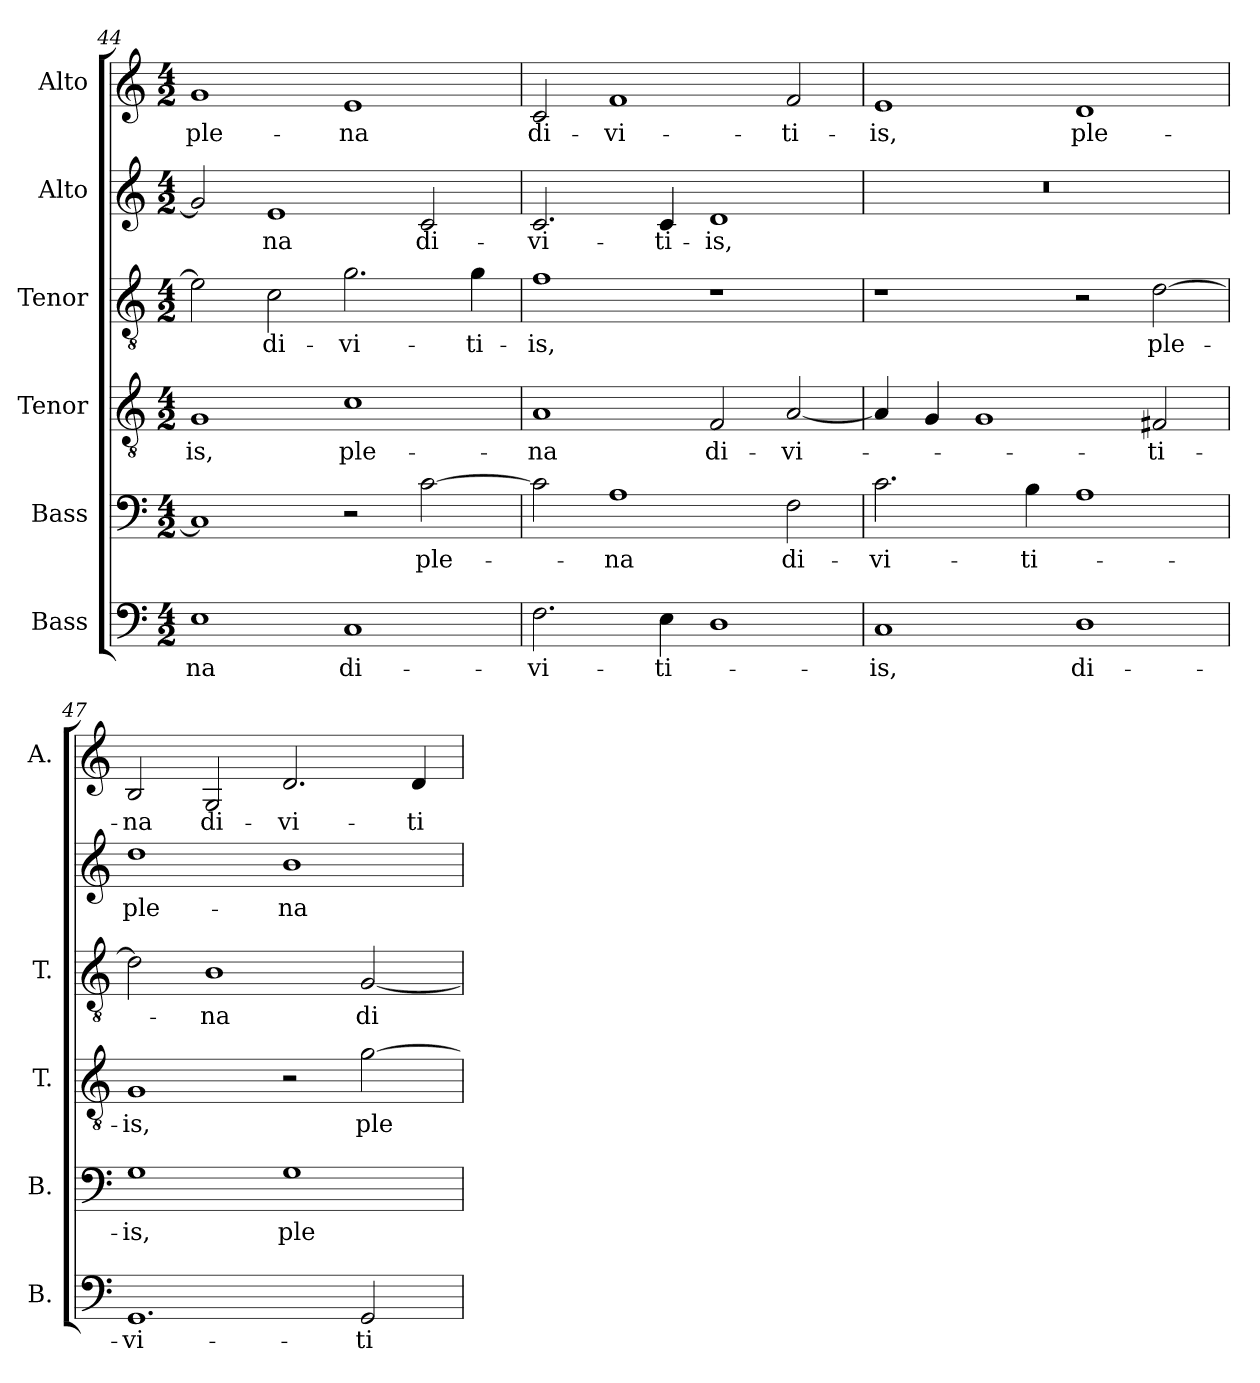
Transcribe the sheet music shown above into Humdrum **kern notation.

**kern	**text	**kern	**text	**kern	**text	**kern	**text	**kern	**text	**kern	**text
*part6	*part6	*part5	*part5	*part4	*part4	*part3	*part3	*part2	*part2	*part1	*part1
*staff6	*staff6	*staff5	*staff5	*staff4	*staff4	*staff3	*staff3	*staff2	*staff2	*staff1	*staff1
*I"Bass	*	*I"Bass	*	*I"Tenor	*	*I"Tenor	*	*I"Alto	*	*I"Alto	*
*I'B.	*	*I'B.	*	*I'T.	*	*I'T.	*	*	*	*I'A.	*
*clefF4	*	*clefF4	*	*clefGv2	*	*clefGv2	*	*clefG2	*	*clefG2	*
*	*	*	*	*ITrd7c12	*	*ITrd7c12	*	*	*	*	*
*k[]	*	*k[]	*	*k[]	*	*k[]	*	*k[]	*	*k[]	*
*C:	*	*C:	*	*C:	*	*C:	*	*C:	*	*C:	*
*M4/2	*	*M4/2	*	*M4/2	*	*M4/2	*	*M4/2	*	*M4/2	*
=44	=44	=44	=44	=44	=44	=44	=44	=44	=44	=44	=44
!	!LO:LY:b:color=#000000	!	!	!	!	!	!	!	!	!	!
!	!	!	!	!	!LO:LY:b:color=#000000	!	!	!	!	!	!
!	!	!	!	!	!	!	!	!	!	!	!LO:LY:b:color=#000000
1Ei	-na	1Ci]	.	1GGi	-is,	2Ei\]	.	2gi/]	.	1gi	ple-
!	!	!	!	!	!	!	!LO:LY:b:color=#000000	!	!	!	!
!	!	!	!	!	!	!	!	!	!LO:LY:b:color=#000000	!	!
.	.	.	.	.	.	2Ci\	di-	1ei	-na	.	.
!	!LO:LY:b:color=#000000	!	!	!	!	!	!	!	!	!	!
!	!	!	!	!	!LO:LY:b:color=#000000	!	!	!	!	!	!
!	!	!	!	!	!	!	!LO:LY:b:color=#000000	!	!	!	!
!	!	!	!	!	!	!	!	!	!	!	!LO:LY:b:color=#000000
1Ci	di-	2r	.	1Ci	ple-	2.Gi\	-vi-	.	.	1ei	-na
!	!	!	!LO:LY:b:color=#000000	!	!	!	!	!	!	!	!
!	!	!	!	!	!	!	!	!	!LO:LY:b:color=#000000	!	!
.	.	[2ci\	ple-	.	.	.	.	2ci/	di-	.	.
!	!	!	!	!	!	!	!LO:LY:b:color=#000000	!	!	!	!
.	.	.	.	.	.	4Gi\	-ti-	.	.	.	.
=45	=45	=45	=45	=45	=45	=45	=45	=45	=45	=45	=45
!	!LO:LY:b:color=#000000	!	!	!	!	!	!	!	!	!	!
!	!	!	!	!	!LO:LY:b:color=#000000	!	!	!	!	!	!
!	!	!	!	!	!	!	!LO:LY:b:color=#000000	!	!	!	!
!	!	!	!	!	!	!	!	!	!LO:LY:b:color=#000000	!	!
!	!	!	!	!	!	!	!	!	!	!	!LO:LY:b:color=#000000
2.Fi\	-vi-	2ci\]	.	1AAi	-na	1Fi	-is,	2.ci/	-vi-	2ci/	di-
!	!	!	!LO:LY:b:color=#000000	!	!	!	!	!	!	!	!
!	!	!	!	!	!	!	!	!	!	!	!LO:LY:b:color=#000000
.	.	1Ai	-na	.	.	.	.	.	.	1fi	-vi-
!	!LO:LY:b:color=#000000	!	!	!	!	!	!	!	!	!	!
!	!	!	!	!	!	!	!	!	!LO:LY:b:color=#000000	!	!
4Ei\	-ti-	.	.	.	.	.	.	4ci/	-ti-	.	.
!	!	!	!	!	!LO:LY:b:color=#000000	!	!	!	!	!	!
!	!	!	!	!	!	!	!	!	!LO:LY:b:color=#000000	!	!
1Di	.	.	.	2FFi/	di-	1r	.	1di	-is,	.	.
!	!	!	!LO:LY:b:color=#000000	!	!	!	!	!	!	!	!
!	!	!	!	!	!LO:LY:b:color=#000000	!	!	!	!	!	!
!	!	!	!	!	!	!	!	!	!	!	!LO:LY:b:color=#000000
.	.	2Fi\	di-	[2AAi/	-vi-	.	.	.	.	2fi/	-ti-
!!LO:LB:g=z
=46	=46	=46	=46	=46	=46	=46	=46	=46	=46	=46	=46
!	!LO:LY:b:color=#000000	!	!	!	!	!	!	!	!	!	!
!	!	!	!LO:LY:b:color=#000000	!	!	!	!	!LO:N:vis=1	!	!	!
!	!	!	!	!	!	!	!	!	!	!	!LO:LY:b:color=#000000
1Ci	-is,	2.ci\	-vi-	4AAi/]	.	1r	.	0r	.	1ei	-is,
.	.	.	.	4GGi/	.	.	.	.	.	.	.
.	.	.	.	1GGi	.	.	.	.	.	.	.
!	!	!	!LO:LY:b:color=#000000	!	!	!	!	!	!	!	!
.	.	4Bi\	-ti-	.	.	.	.	.	.	.	.
!	!LO:LY:b:color=#000000	!	!	!	!	!	!	!	!	!	!
!	!	!	!	!	!	!	!	!	!	!	!LO:LY:b:color=#000000
1Di	di-	1Ai	.	.	.	2r	.	.	.	1di	ple-
!	!	!	!	!	!LO:LY:b:color=#000000	!	!	!	!	!	!
!	!	!	!	!	!	!	!LO:LY:b:color=#000000	!	!	!	!
.	.	.	.	2FF#Xi/	-ti-	[2Di\	ple-	.	.	.	.
=47	=47	=47	=47	=47	=47	=47	=47	=47	=47	=47	=47
!	!LO:LY:b:color=#000000	!	!	!	!	!	!	!	!	!	!
!	!	!	!LO:LY:b:color=#000000	!	!	!	!	!	!	!	!
!	!	!	!	!	!LO:LY:b:color=#000000	!	!	!	!	!	!
!	!	!	!	!	!	!	!	!	!LO:LY:b:color=#000000	!	!
!	!	!	!	!	!	!	!	!	!	!	!LO:LY:b:color=#000000
1.GGi	-vi-	1Gi	-is,	1GGi	-is,	2Di\]	.	1ddi	ple-	2Bi/	-na
!	!	!	!	!	!	!	!LO:LY:b:color=#000000	!	!	!	!
!	!	!	!	!	!	!	!	!	!	!	!LO:LY:b:color=#000000
.	.	.	.	.	.	1BBi	-na	.	.	2Gi/	di-
!	!	!	!LO:LY:b:color=#000000	!	!	!	!	!	!	!	!
!	!	!	!	!	!	!	!	!	!LO:LY:b:color=#000000	!	!
!	!	!	!	!	!	!	!	!	!	!	!LO:LY:b:color=#000000
.	.	1Gi	ple-	2r	.	.	.	1bi	-na	2.di/	-vi-
!	!LO:LY:b:color=#000000	!	!	!	!	!	!	!	!	!	!
!	!	!	!	!	!LO:LY:b:color=#000000	!	!	!	!	!	!
!	!	!	!	!	!	!	!LO:LY:b:color=#000000	!	!	!	!
2GGi/	-ti-	.	.	[2Gi\	ple-	[2GGi/	di-	.	.	.	.
!	!	!	!	!	!	!	!	!	!	!	!LO:LY:b:color=#000000
.	.	.	.	.	.	.	.	.	.	4di/	-ti-
=	=	=	=	=	=	=	=	=	=	=	=
*-	*-	*-	*-	*-	*-	*-	*-	*-	*-	*-	*-
